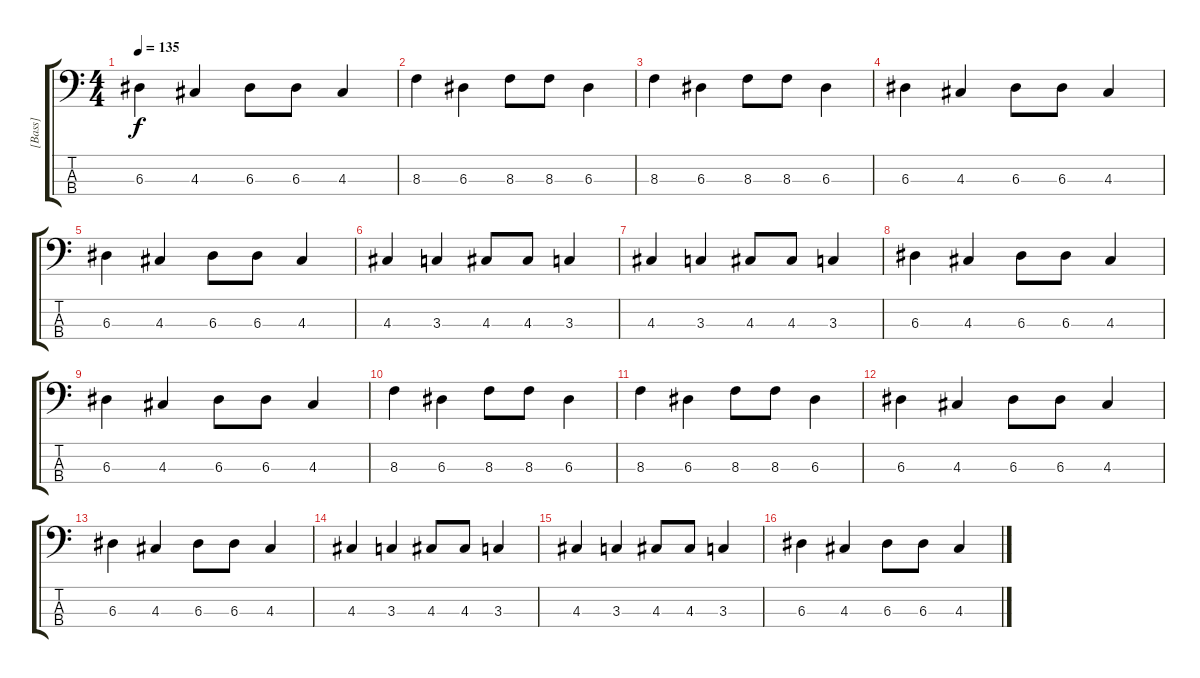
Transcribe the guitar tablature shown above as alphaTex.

\track ("[Bass]" "[Bass]") {instrument electricbassfinger}
\staff {score tabs}
\tuning (G2 D2 A1 D1) {hide}
\ts (4 4)
\tempo 135
\clef f4
\ks c
6.3.4{dy f} 4.3.4 6.3.8 6.3.8 4.3.4 |
8.3.4 6.3.4 8.3.8 8.3.8 6.3.4 |
8.3.4 6.3.4 8.3.8 8.3.8 6.3.4 |
6.3.4 4.3.4 6.3.8 6.3.8 4.3.4 |
6.3.4 4.3.4 6.3.8 6.3.8 4.3.4 |
4.3.4 3.3.4 4.3.8 4.3.8 3.3.4 |
4.3.4 3.3.4 4.3.8 4.3.8 3.3.4 |
6.3.4 4.3.4 6.3.8 6.3.8 4.3.4 |
6.3.4 4.3.4 6.3.8 6.3.8 4.3.4 |
8.3.4 6.3.4 8.3.8 8.3.8 6.3.4 |
8.3.4 6.3.4 8.3.8 8.3.8 6.3.4 |
6.3.4 4.3.4 6.3.8 6.3.8 4.3.4 |
6.3.4 4.3.4 6.3.8 6.3.8 4.3.4 |
4.3.4 3.3.4 4.3.8 4.3.8 3.3.4 |
4.3.4 3.3.4 4.3.8 4.3.8 3.3.4 |
6.3.4 4.3.4 6.3.8 6.3.8 4.3.4
